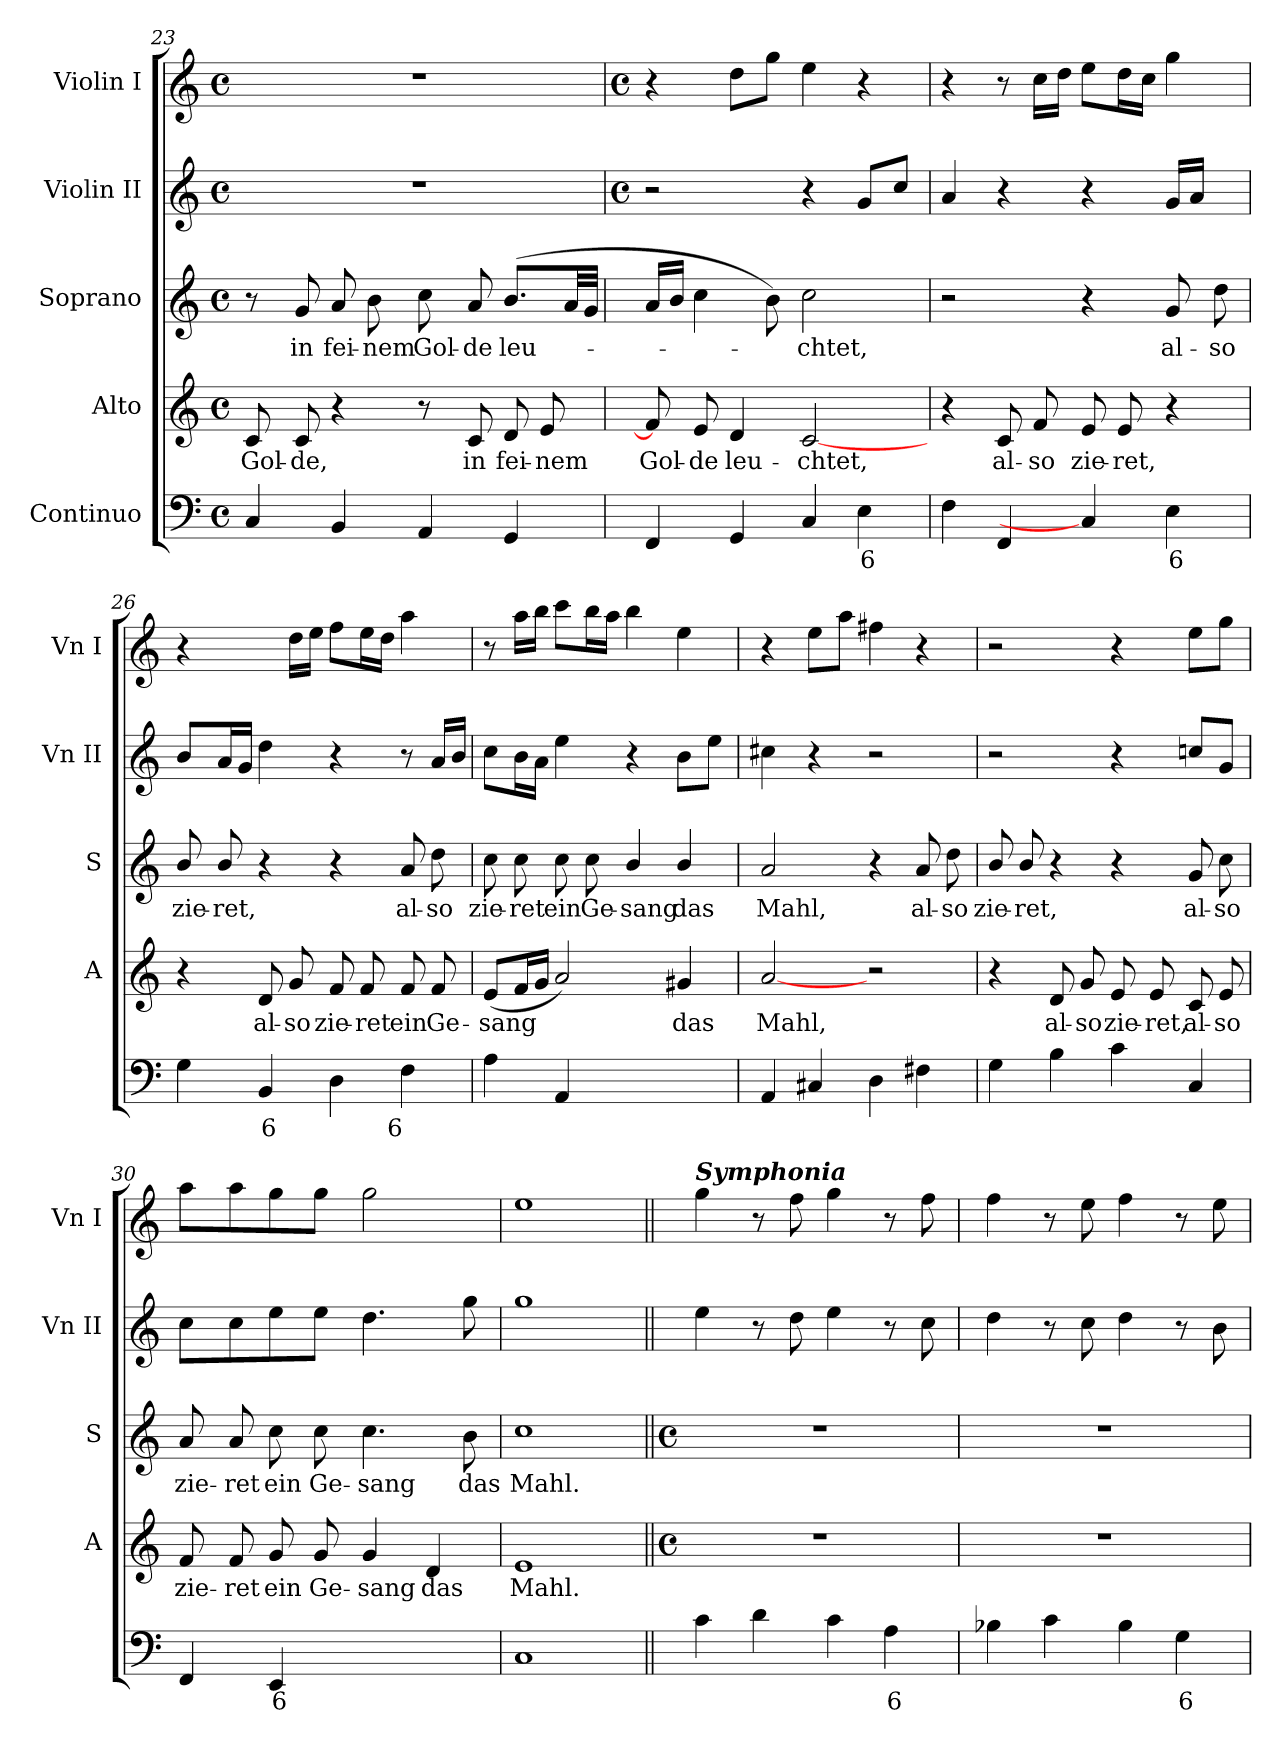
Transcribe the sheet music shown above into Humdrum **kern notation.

**kern	**text	**kern	**text	**kern	**text	**kern	**kern
*part5	*part5	*part4	*part4	*part3	*part3	*part2	*part1
*staff5	*staff5	*staff4	*staff4	*staff3	*staff3	*staff2	*staff1
*I"Continuo	*	*I"Alto	*	*I"Soprano	*	*I"Violin II	*I"Violin I
*	*	*I'A	*	*I'S	*	*I'Vn II	*I'Vn I
*clefF4	*	*clefG2	*	*clefG2	*	*clefG2	*clefG2
*k[]	*	*k[]	*	*k[]	*	*k[]	*k[]
*C:	*	*C:	*	*C:	*	*C:	*C:
*M4/4	*	*M4/4	*	*M4/4	*	*M4/4	*M4/4
*met(c)	*	*met(c)	*	*met(c)	*	*met(c)	*met(c)
=23	=23	=23	=23	=23	=23	=23	=23
!	!	!	!LO:LY:b	!	!	!	!
4C	.	8c	Gol-	8r	.	1r	1r
!	!	!	!LO:LY:b	!	!LO:LY:b	!	!
.	.	8c	-de,	8g	in	.	.
!	!	!	!	!	!LO:LY:b	!	!
4BB	.	4r	.	8a	fei-	.	.
!	!	!	!	!	!LO:LY:b	!	!
.	.	.	.	8b	-nem	.	.
!	!	!	!	!	!LO:LY:b	!	!
4AA	.	8r	.	8cc	Gol-	.	.
!	!	!	!LO:LY:b	!	!LO:LY:b	!	!
.	.	8c	in	8a	-de	.	.
!	!	!	!LO:LY:b	!	!LO:LY:b	!	!
4GG	.	8d	fei-	(<8.bL	leu-	.	.
!	!	!	!LO:LY:b	!	!	!	!
.	.	8e	-nem	.	.	.	.
.	.	.	.	32aLL	.	.	.
.	.	.	.	32gJJJ	.	.	.
!!LO:LB:g=z
=24	=24	=24	=24	=24	=24	=24	=24
*	*	*	*	*	*	*k[]	*k[]
*	*	*	*	*	*	*C:	*C:
*	*	*	*	*	*	*M4/4	*M4/4
*	*	*	*	*	*	*met(c)	*met(c)
!	!	!	!LO:LY:b	!	!	!	!
4FF	.	8f]	Gol-	16aLL	.	2r	4r
.	.	.	.	16bJJ	.	.	.
!	!	!	!LO:LY:b	!	!	!	!
.	.	8e	-de	4cc	.	.	.
!	!	!	!LO:LY:b	!	!	!	!
4GG	.	4d	leu-	.	.	.	8ddL
.	.	.	.	8b)	.	.	8ggJ
!	!	!	!LO:LY:b	!	!LO:LY:b	!	!
4C	.	[2c	-chtet,	2cc	chtet,	4r	4ee
!	!LO:LY:b	!	!	!	!	!	!
4E	6	.	.	.	.	8gL	4r
.	.	.	.	.	.	8ccJ	.
=25	=25	=25	=25	=25	=25	=25	=25
4F	.	4r	.	2r	.	4a	4r
!	!	!	!LO:LY:b	!	!	!	!
4FF	.	8c	al-	.	.	4r	8r
!	!	!	!LO:LY:b	!	!	!	!
.	.	8f	-so	.	.	.	16ccLL
.	.	.	.	.	.	.	16ddJJ
!	!	!	!LO:LY:b	!	!	!	!
4C]	.	8e	zie-	4r	.	4r	8eeL
!	!	!	!LO:LY:b	!	!	!	!
.	.	8e	-ret,	.	.	.	16ddL
.	.	.	.	.	.	.	16ccJJ
!	!LO:LY:b	!	!	!	!LO:LY:b	!	!
4E	6	4r	.	8g	al-	16gLL	4gg
.	.	.	.	.	.	16aJJ	.
!	!	!	!	!	!LO:LY:b	!	!
.	.	.	.	8dd	-so	8ryy	.
=26	=26	=26	=26	=26	=26	=26	=26
!	!	!	!	!	!LO:LY:b	!	!
4G	.	4r	.	8b/	zie-	8bL	4r
!	!	!	!	!	!LO:LY:b	!	!
.	.	.	.	8b/	-ret,	16aL	.
.	.	.	.	.	.	16gJJ	.
!	!LO:LY:b	!	!LO:LY:b	!	!	!	!
4BB	6	8d	al-	4r	.	4dd	8ryy
!	!	!	!LO:LY:b	!	!	!	!
.	.	8g	-so	.	.	.	16ddLL
.	.	.	.	.	.	.	16eeJJ
!	!	!	!LO:LY:b	!	!	!	!
4D	.	8f	zie-	4r	.	4r	8ffL
!	!	!	!LO:LY:b	!	!	!	!
.	.	8f	-ret	.	.	.	16eeL
.	.	.	.	.	.	.	16ddJJ
!	!LO:LY:b	!	!LO:LY:b	!	!LO:LY:b	!	!
4F	6	8f	ein	8a	al-	8r	4aa
!	!	!	!LO:LY:b	!	!LO:LY:b	!	!
.	.	8f	Ge-	8dd	-so	16aLL	.
.	.	.	.	.	.	16bJJ	.
=27	=27	=27	=27	=27	=27	=27	=27
!	!	!	!LO:LY:b	!	!LO:LY:b	!	!
4A	.	(<8eL	-sang	8cc	zie-	8ccL	8r
!	!	!	!	!	!LO:LY:b	!	!
.	.	16fL	.	8cc	-ret	16bL	16aaLL
.	.	16gJJ	.	.	.	16aJJ	16bbJJ
!	!	!	!	!	!LO:LY:b	!	!
4AA	.	2a)	.	8cc	ein	4ee	8cccL
!	!	!	!	!	!LO:LY:b	!	!
.	.	.	.	8cc	Ge-	.	16bbL
.	.	.	.	.	.	.	16aaJJ
!	!LO:LY:b	!	!	!	!LO:LY:b	!	!
[4Eyy	4	.	.	4b/	-sang	4r	4bb
!	!	!	!LO:LY:b	!	!LO:LY:b	!	!
4Eyy]	.	4g#X	das	4b/	das	8bL	4ee
.	.	.	.	.	.	8eeJ	.
!!LO:LB:g=z
=28	=28	=28	=28	=28	=28	=28	=28
!	!	!	!LO:LY:b	!	!LO:LY:b	!	!
4AA	.	[2a	Mahl,	2a	Mahl,	4cc#X	4r
4C#X	.	.	.	.	.	4r	8eeL
.	.	.	.	.	.	.	8aaJ
4D	.	2r	.	4r	.	2r	4ff#X
!	!	!	!	!	!LO:LY:b	!	!
4F#X	.	.	.	8a	al-	.	4r
!	!	!	!	!	!LO:LY:b	!	!
.	.	.	.	8dd	-so	.	.
=29	=29	=29	=29	=29	=29	=29	=29
!	!	!	!	!	!LO:LY:b	!	!
4G	.	4r	.	8b/	zie-	2r	2r
!	!	!	!	!	!LO:LY:b	!	!
.	.	.	.	8b/	-ret,	.	.
!	!	!	!LO:LY:b	!	!	!	!
4B	.	8d	al-	4r	.	.	.
!	!	!	!LO:LY:b	!	!	!	!
.	.	8g	-so	.	.	.	.
!	!	!	!LO:LY:b	!	!	!	!
4c	.	8e	zie-	4r	.	4r	4r
!	!	!	!LO:LY:b	!	!	!	!
.	.	8e	-ret,	.	.	.	.
!	!	!	!LO:LY:b	!	!LO:LY:b	!	!
4C	.	8c	al-	8g	al-	8ccnL	8eeL
!	!	!	!LO:LY:b	!	!LO:LY:b	!	!
.	.	8e	-so	8cc	-so	8gJ	8ggJ
=30	=30	=30	=30	=30	=30	=30	=30
!	!	!	!LO:LY:b	!	!LO:LY:b	!	!
4FF	.	8f	zie-	8a	zie-	8ccL	8aaL
!	!	!	!LO:LY:b	!	!LO:LY:b	!	!
.	.	8f	-ret	8a	-ret	8cc	8aa
!	!LO:LY:b	!	!LO:LY:b	!	!LO:LY:b	!	!
4EE	6	8g	ein	8cc	ein	8ee	8gg
!	!	!	!LO:LY:b	!	!LO:LY:b	!	!
.	.	8g	Ge-	8cc	Ge-	8eeJ	8ggJ
!	!LO:LY:b	!	!LO:LY:b	!	!LO:LY:b	!	!
[4GGyy	4	4g	-sang	4.cc	-sang	4.dd	2gg
!	!LO:LY:b	!	!LO:LY:b	!	!	!	!
4GGyy]	3	4d	das	.	.	.	.
!	!	!	!	!	!LO:LY:b	!	!
.	.	.	.	8b	das	8gg	.
=31	=31	=31	=31	=31	=31	=31	=31
!	!	!	!LO:LY:b	!	!LO:LY:b	!	!
1C	.	1e	Mahl.	1cc	Mahl.	1gg	1ee
!!LO:LB:g=z
=32||	=32||	=32||	=32||	=32||	=32||	=32||	=32||
*	*	*M4/4	*	*M4/4	*	*	*
*	*	*met(c)	*	*met(c)	*	*	*
!	!	!	!	!	!	!	!LO:TX:a:Bi:t=Symphonia
4c	.	1r	.	1r	.	4ee	4gg
4d	.	.	.	.	.	8r	8r
.	.	.	.	.	.	8dd	8ff
4c	.	.	.	.	.	4ee	4gg
!	!LO:LY:b	!	!	!	!	!	!
4A	6	.	.	.	.	8r	8r
.	.	.	.	.	.	8cc	8ff
=33	=33	=33	=33	=33	=33	=33	=33
4B-X	.	1r	.	1r	.	4dd	4ff
4c	.	.	.	.	.	8r	8r
.	.	.	.	.	.	8cc	8ee
4B-	.	.	.	.	.	4dd	4ff
!	!LO:LY:b	!	!	!	!	!	!
4G	6	.	.	.	.	8r	8r
.	.	.	.	.	.	8b	8ee
=	=	=	=	=	=	=	=
*-	*-	*-	*-	*-	*-	*-	*-
